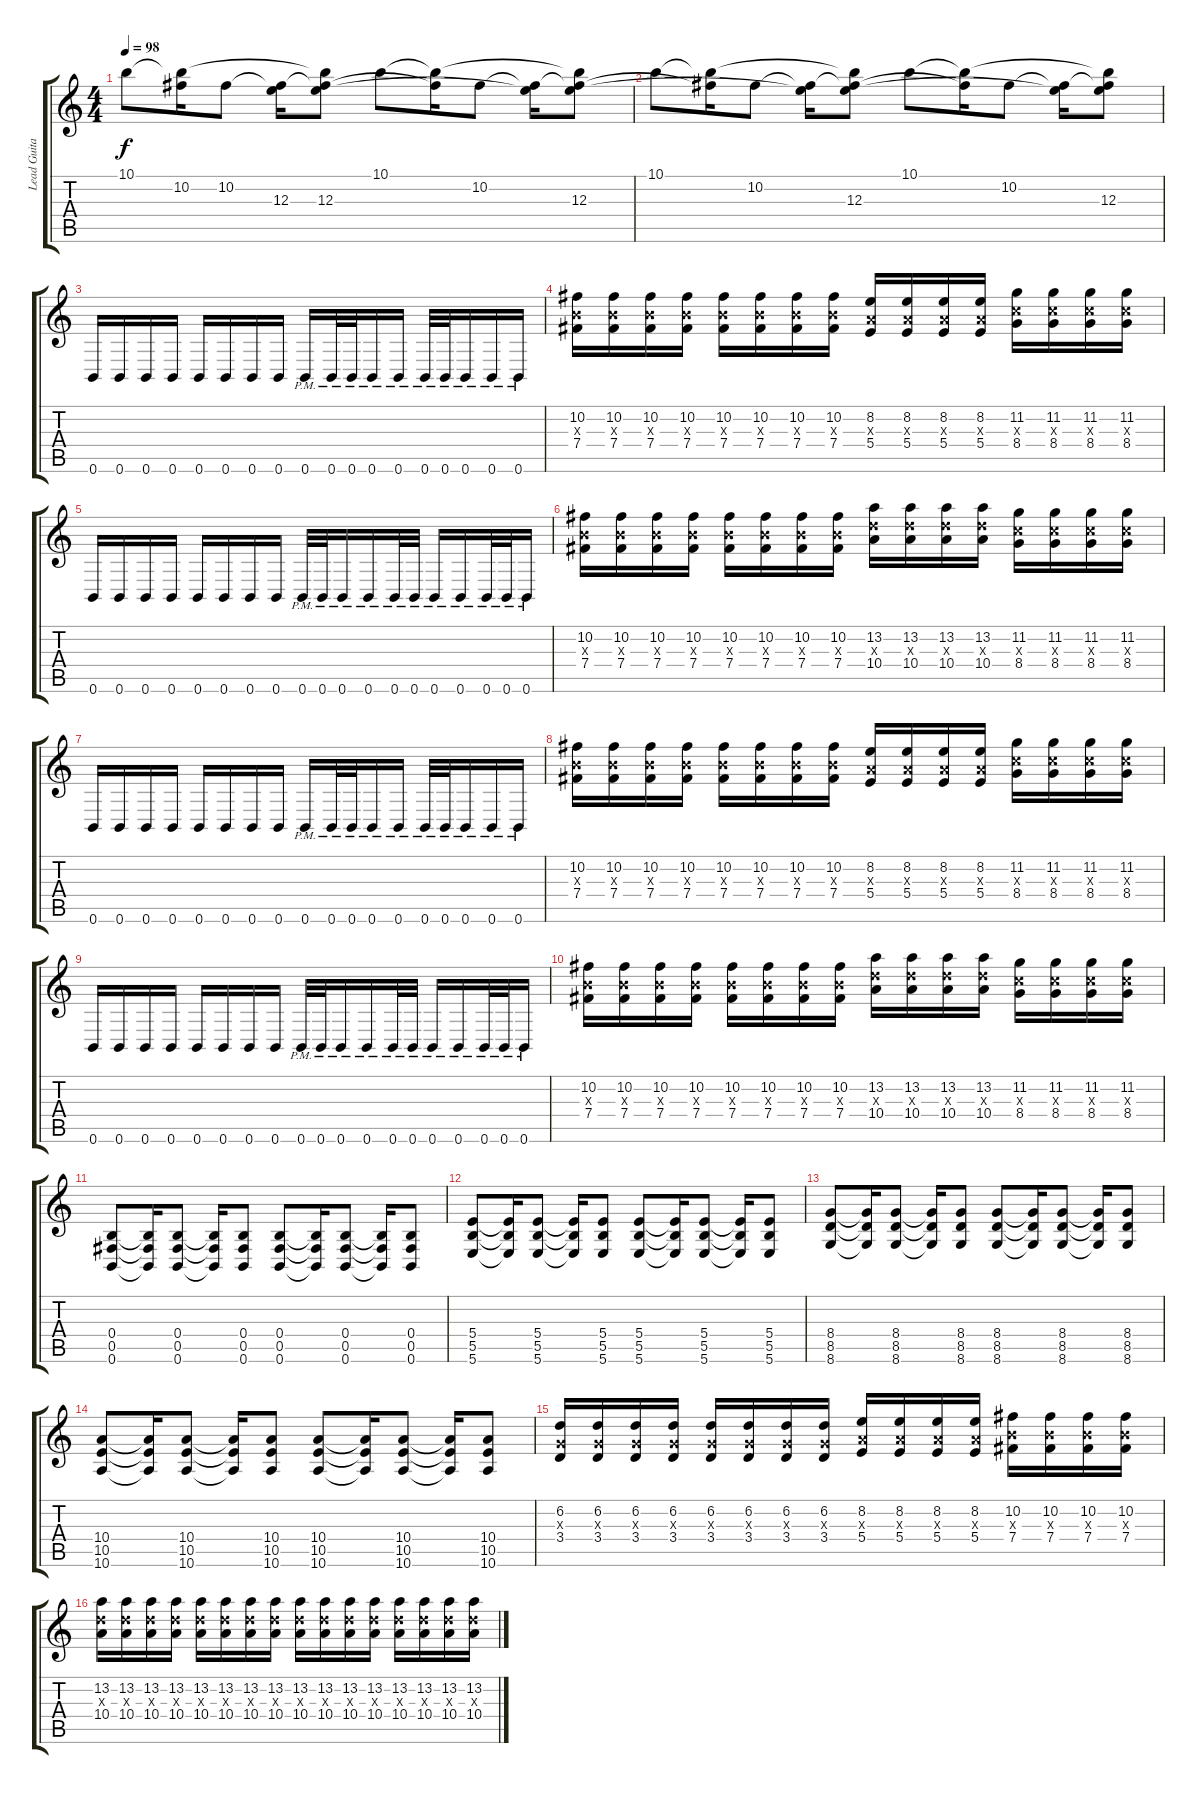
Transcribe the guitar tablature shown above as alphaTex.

\track ("Lead Guitar" "Lead Guita") {instrument distortionguitar}
\staff {score tabs}
\tuning (Db4 Ab3 E3 B2 Gb2 B1) {hide}
\ts (4 4)
\tempo 98
\clef g2
\ks c
10.1.8{dy f} (10.1{t} 10.2{t}).16 10.2.8 (10.2{t} 12.3{t}).16 (10.1{t} 10.2{t} 12.3).8 10.1.8 (10.1{t} 10.2{t}).16 10.2.8 (10.2{t} 12.3{t}).16 (10.1{t} 10.2{t} 12.3).8 |
10.1.8 (10.1{t} 10.2{t}).16 10.2.8 (10.2{t} 12.3{t}).16 (10.1{t} 10.2{t} 12.3).8 10.1.8 (10.1{t} 10.2{t}).16 10.2.8 (10.2{t} 12.3{t}).16 (10.1{t} 10.2{t} 12.3).8 |
0.6.16 0.6.16 0.6.16 0.6.16 0.6.16 0.6.16 0.6.16 0.6.16 0.6{pm}.16 0.6{pm}.32 0.6{pm}.32 0.6{pm}.16 0.6{pm}.16 0.6{pm}.32 0.6{pm}.32 0.6{pm}.16 0.6{pm}.16 0.6{pm}.16 |
(10.2 7.3{x} 7.4).16 (10.2 7.3{x} 7.4).16 (10.2 7.3{x} 7.4).16 (10.2 7.3{x} 7.4).16 (10.2 7.3{x} 7.4).16 (10.2 7.3{x} 7.4).16 (10.2 7.3{x} 7.4).16 (10.2 7.3{x} 7.4).16 (8.2 5.3{x} 5.4).16 (8.2 5.3{x} 5.4).16 (8.2 5.3{x} 5.4).16 (8.2 5.3{x} 5.4).16 (11.2 8.3{x} 8.4).16 (11.2 8.3{x} 8.4).16 (11.2 8.3{x} 8.4).16 (11.2 8.3{x} 8.4).16 |
0.6.16 0.6.16 0.6.16 0.6.16 0.6.16 0.6.16 0.6.16 0.6.16 0.6{pm}.32 0.6{pm}.32 0.6{pm}.16 0.6{pm}.16 0.6{pm}.32 0.6{pm}.32 0.6{pm}.16 0.6{pm}.16 0.6{pm}.32 0.6{pm}.32 0.6{pm}.16 |
(10.2 7.3{x} 7.4).16 (10.2 7.3{x} 7.4).16 (10.2 7.3{x} 7.4).16 (10.2 7.3{x} 7.4).16 (10.2 7.3{x} 7.4).16 (10.2 7.3{x} 7.4).16 (10.2 7.3{x} 7.4).16 (10.2 7.3{x} 7.4).16 (13.2 10.3{x} 10.4).16 (13.2 10.3{x} 10.4).16 (13.2 10.3{x} 10.4).16 (13.2 10.3{x} 10.4).16 (11.2 8.3{x} 8.4).16 (11.2 8.3{x} 8.4).16 (11.2 8.3{x} 8.4).16 (11.2 8.3{x} 8.4).16 |
0.6.16 0.6.16 0.6.16 0.6.16 0.6.16 0.6.16 0.6.16 0.6.16 0.6{pm}.16 0.6{pm}.32 0.6{pm}.32 0.6{pm}.16 0.6{pm}.16 0.6{pm}.32 0.6{pm}.32 0.6{pm}.16 0.6{pm}.16 0.6{pm}.16 |
(10.2 7.3{x} 7.4).16 (10.2 7.3{x} 7.4).16 (10.2 7.3{x} 7.4).16 (10.2 7.3{x} 7.4).16 (10.2 7.3{x} 7.4).16 (10.2 7.3{x} 7.4).16 (10.2 7.3{x} 7.4).16 (10.2 7.3{x} 7.4).16 (8.2 5.3{x} 5.4).16 (8.2 5.3{x} 5.4).16 (8.2 5.3{x} 5.4).16 (8.2 5.3{x} 5.4).16 (11.2 8.3{x} 8.4).16 (11.2 8.3{x} 8.4).16 (11.2 8.3{x} 8.4).16 (11.2 8.3{x} 8.4).16 |
0.6.16 0.6.16 0.6.16 0.6.16 0.6.16 0.6.16 0.6.16 0.6.16 0.6{pm}.32 0.6{pm}.32 0.6{pm}.16 0.6{pm}.16 0.6{pm}.32 0.6{pm}.32 0.6{pm}.16 0.6{pm}.16 0.6{pm}.32 0.6{pm}.32 0.6{pm}.16 |
(10.2 7.3{x} 7.4).16 (10.2 7.3{x} 7.4).16 (10.2 7.3{x} 7.4).16 (10.2 7.3{x} 7.4).16 (10.2 7.3{x} 7.4).16 (10.2 7.3{x} 7.4).16 (10.2 7.3{x} 7.4).16 (10.2 7.3{x} 7.4).16 (13.2 10.3{x} 10.4).16 (13.2 10.3{x} 10.4).16 (13.2 10.3{x} 10.4).16 (13.2 10.3{x} 10.4).16 (11.2 8.3{x} 8.4).16 (11.2 8.3{x} 8.4).16 (11.2 8.3{x} 8.4).16 (11.2 8.3{x} 8.4).16 |
(0.4 0.5 0.6).8 (0.4{t} 0.5{t} 0.6{t}).16 (0.4 0.5 0.6).8 (0.4{t} 0.5{t} 0.6{t}).16 (0.4 0.5 0.6).8 (0.4 0.5 0.6).8 (0.4{t} 0.5{t} 0.6{t}).16 (0.4 0.5 0.6).8 (0.4{t} 0.5{t} 0.6{t}).16 (0.4 0.5 0.6).8 |
(5.4 5.5 5.6).8 (5.4{t} 5.5{t} 5.6{t}).16 (5.4 5.5 5.6).8 (5.4{t} 5.5{t} 5.6{t}).16 (5.4 5.5 5.6).8 (5.4 5.5 5.6).8 (5.4{t} 5.5{t} 5.6{t}).16 (5.4 5.5 5.6).8 (5.4{t} 5.5{t} 5.6{t}).16 (5.4 5.5 5.6).8 |
(8.4 8.5 8.6).8 (8.4{t} 8.5{t} 8.6{t}).16 (8.4 8.5 8.6).8 (8.4{t} 8.5{t} 8.6{t}).16 (8.4 8.5 8.6).8 (8.4 8.5 8.6).8 (8.4{t} 8.5{t} 8.6{t}).16 (8.4 8.5 8.6).8 (8.4{t} 8.5{t} 8.6{t}).16 (8.4 8.5 8.6).8 |
(10.4 10.5 10.6).8 (10.4{t} 10.5{t} 10.6{t}).16 (10.4 10.5 10.6).8 (10.4{t} 10.5{t} 10.6{t}).16 (10.4 10.5 10.6).8 (10.4 10.5 10.6).8 (10.4{t} 10.5{t} 10.6{t}).16 (10.4 10.5 10.6).8 (10.4{t} 10.5{t} 10.6{t}).16 (10.4 10.5 10.6).8 |
(6.2 3.3{x} 3.4).16 (6.2 3.3{x} 3.4).16 (6.2 3.3{x} 3.4).16 (6.2 3.3{x} 3.4).16 (6.2 3.3{x} 3.4).16 (6.2 3.3{x} 3.4).16 (6.2 3.3{x} 3.4).16 (6.2 3.3{x} 3.4).16 (8.2 5.3{x} 5.4).16 (8.2 5.3{x} 5.4).16 (8.2 5.3{x} 5.4).16 (8.2 5.3{x} 5.4).16 (10.2 7.3{x} 7.4).16 (10.2 7.3{x} 7.4).16 (10.2 7.3{x} 7.4).16 (10.2 7.3{x} 7.4).16 |
(13.2 10.3{x} 10.4).16 (13.2 10.3{x} 10.4).16 (13.2 10.3{x} 10.4).16 (13.2 10.3{x} 10.4).16 (13.2 10.3{x} 10.4).16 (13.2 10.3{x} 10.4).16 (13.2 10.3{x} 10.4).16 (13.2 10.3{x} 10.4).16 (13.2 10.3{x} 10.4).16 (13.2 10.3{x} 10.4).16 (13.2 10.3{x} 10.4).16 (13.2 10.3{x} 10.4).16 (13.2 10.3{x} 10.4).16 (13.2 10.3{x} 10.4).16 (13.2 10.3{x} 10.4).16 (13.2 10.3{x} 10.4).16
